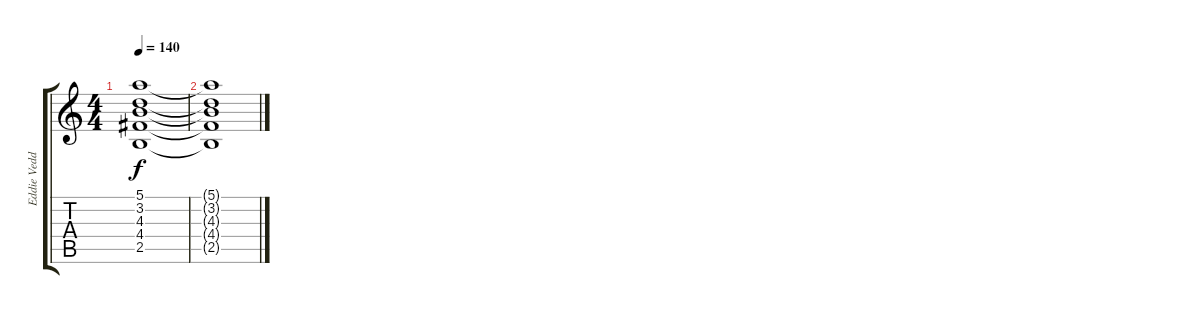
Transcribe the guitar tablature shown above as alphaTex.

\track ("Eddie Vedder" "Eddie Vedd") {instrument distortionguitar}
\staff {score tabs}
\tuning (E4 B3 G3 D3 A2 E2) {hide}
\ts (4 4)
\tempo 140
\clef g2
\ks c
(5.1{t} 3.2{t} 4.3{t} 4.4{t} 2.5{t}).1{dy f} |
(5.1{t} 3.2{t} 4.3{t} 4.4{t} 2.5{t}).1
